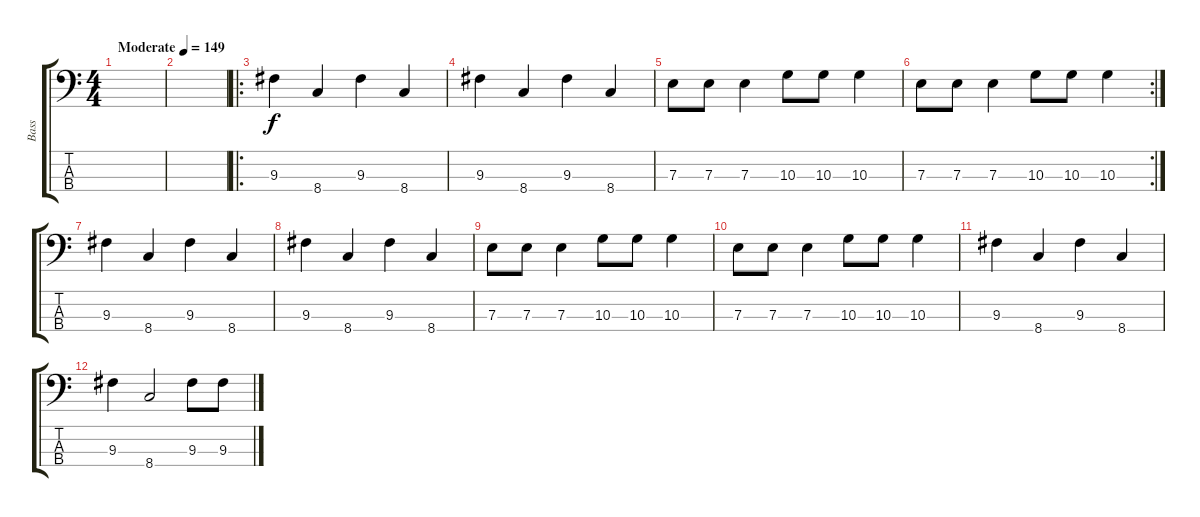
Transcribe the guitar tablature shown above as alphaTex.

\track ("Bass" "Bass") {instrument electricbassfinger}
\staff {score tabs}
\tuning (G2 D2 A1 E1) {hide}
\ts (4 4)
\tempo (149 "Moderate")
\clef f4
\ks c
|
|
\ro
9.3.4 8.4.4 9.3.4 8.4.4 |
9.3.4 8.4.4 9.3.4 8.4.4 |
7.3.8 7.3.8 7.3.4 10.3.8 10.3.8 10.3.4 |
\rc 2
7.3.8 7.3.8 7.3.4 10.3.8 10.3.8 10.3.4 |
9.3.4 8.4.4 9.3.4 8.4.4 |
9.3.4 8.4.4 9.3.4 8.4.4 |
7.3.8 7.3.8 7.3.4 10.3.8 10.3.8 10.3.4 |
7.3.8 7.3.8 7.3.4 10.3.8 10.3.8 10.3.4 |
9.3.4 8.4.4 9.3.4 8.4.4 |
9.3.4 8.4.2 9.3.8 9.3.8
